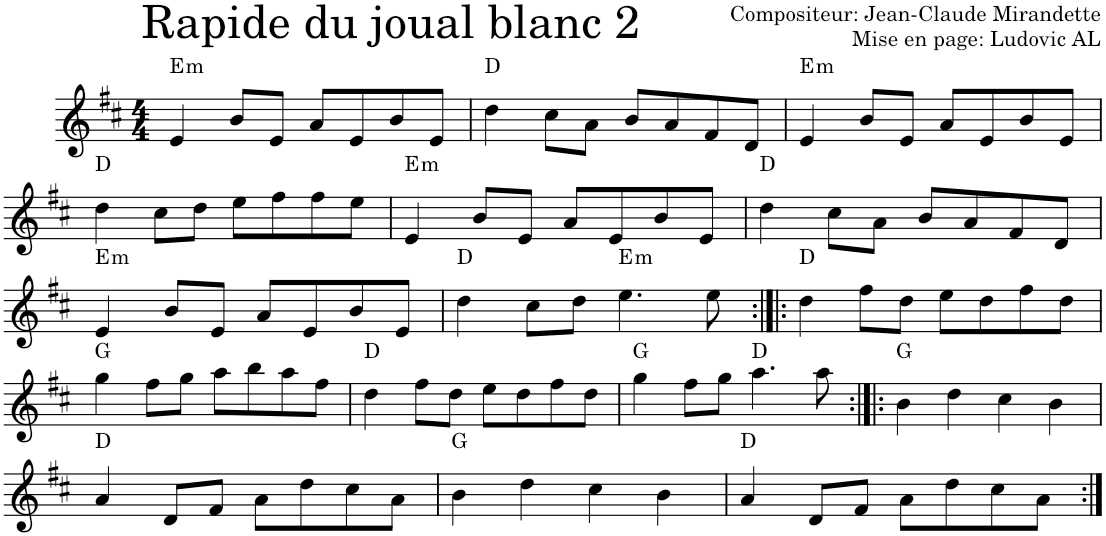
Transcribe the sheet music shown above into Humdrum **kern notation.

**kern	**harte
*part1	*part1
*staff1	*
*I"Violon	*
*I'Vln.	*
*clefG2	*
*k[f#c#]	*
*M4/4	*
=1	=1
!	!LO:H:kt=m
4e/	E:min
8b/L	.
8e/J	.
8a/L	.
8e/	.
8b/	.
8e/J	.
=2	=2
4dd\	D:maj
8cc#\L	.
8a\J	.
8b/L	.
8a/	.
8f#/	.
8d/J	.
=3	=3
!	!LO:H:kt=m
4e/	E:min
8b/L	.
8e/J	.
8a/L	.
8e/	.
8b/	.
8e/J	.
!!LO:LB:g=z
=4	=4
4dd\	D:maj
8cc#\L	.
8dd\J	.
8ee\L	.
8ff#\	.
8ff#\	.
8ee\J	.
=5	=5
!	!LO:H:kt=m
4e/	E:min
8b/L	.
8e/J	.
8a/L	.
8e/	.
8b/	.
8e/J	.
=6	=6
4dd\	D:maj
8cc#\L	.
8a\J	.
8b/L	.
8a/	.
8f#/	.
8d/J	.
!!LO:LB:g=z
=7	=7
!	!LO:H:kt=m
4e/	E:min
8b/L	.
8e/J	.
8a/L	.
8e/	.
8b/	.
8e/J	.
=8	=8
4dd\	D:maj
8cc#\L	.
8dd\J	.
!	!LO:H:kt=m
4.ee\	E:min
8ee\	.
=9:|!|:	=9:|!|:
4dd\	D:maj
8ff#\L	.
8dd\J	.
8ee\L	.
8dd\	.
8ff#\	.
8dd\J	.
!!LO:LB:g=z
=10	=10
4gg\	G:maj
8ff#\L	.
8gg\J	.
8aa\L	.
8bb\	.
8aa\	.
8ff#\J	.
=11	=11
4dd\	D:maj
8ff#\L	.
8dd\J	.
8ee\L	.
8dd\	.
8ff#\	.
8dd\J	.
=12	=12
4gg\	G:maj
8ff#\L	.
8gg\J	.
4.aa\	D:maj
8aa\	.
=13:|!|:	=13:|!|:
4b\	G:maj
4dd\	.
4cc#\	.
4b\	.
!!LO:LB:g=z
=14	=14
4a/	D:maj
8d/L	.
8f#/J	.
8a\L	.
8dd\	.
8cc#\	.
8a\J	.
=15	=15
4b\	G:maj
4dd\	.
4cc#\	.
4b\	.
=16	=16
4a/	D:maj
8d/L	.
8f#/J	.
8a\L	.
8dd\	.
8cc#\	.
8a\J	.
=:|!	=:|!
*-	*-
